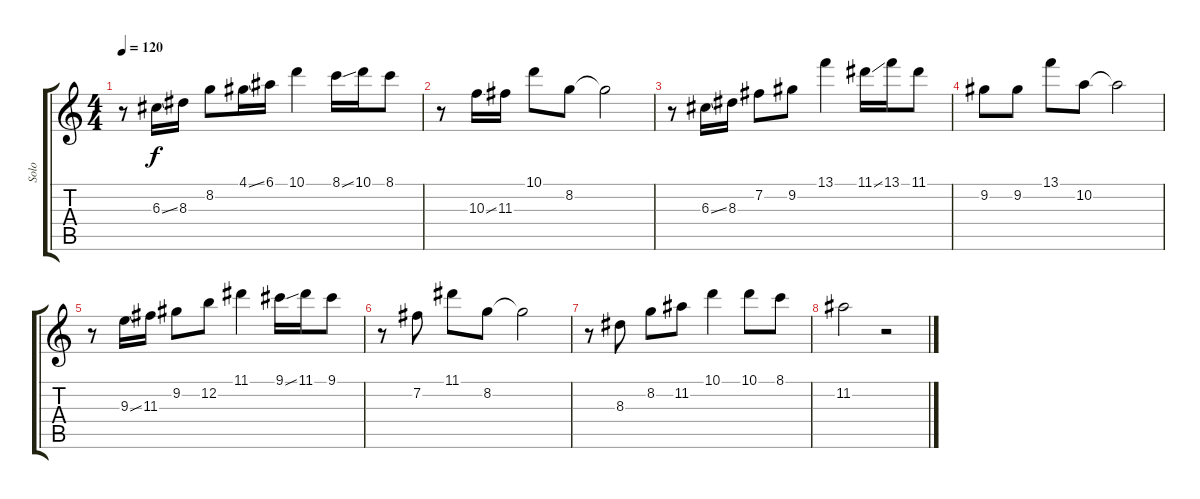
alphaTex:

\track ("Solo" "Solo") {instrument electricguitarclean}
\staff {score tabs}
\tuning (E4 B3 G3 D3 A2 E2) {hide}
\ts (4 4)
\tempo 120
\clef g2
\ks c
r.8{dy f} 6.3{ss}.16 8.3.16 8.2.8 4.1{ss}.16 6.1.16 10.1.4 8.1{ss}.16 10.1.16 8.1.8 |
r.8 10.3{ss}.16 11.3.16 10.1.8 8.2.8 8.2{t}.2 |
r.8 6.3{ss}.16 8.3.16 7.2.8 9.2.8 13.1.4 11.1{ss}.16 13.1.16 11.1.8 |
9.2.8 9.2.8 13.1.8 10.2.8 10.2{t}.2 |
r.8 9.3{ss}.16 11.3.16 9.2.8 12.2.8 11.1.4 9.1{ss}.16 11.1.16 9.1.8 |
r.8 7.2.8 11.1.8 8.2.8 8.2{t}.2 |
r.8 8.3.8 8.2.8 11.2.8 10.1.4 10.1.8 8.1.8 |
11.2.2 r.2
